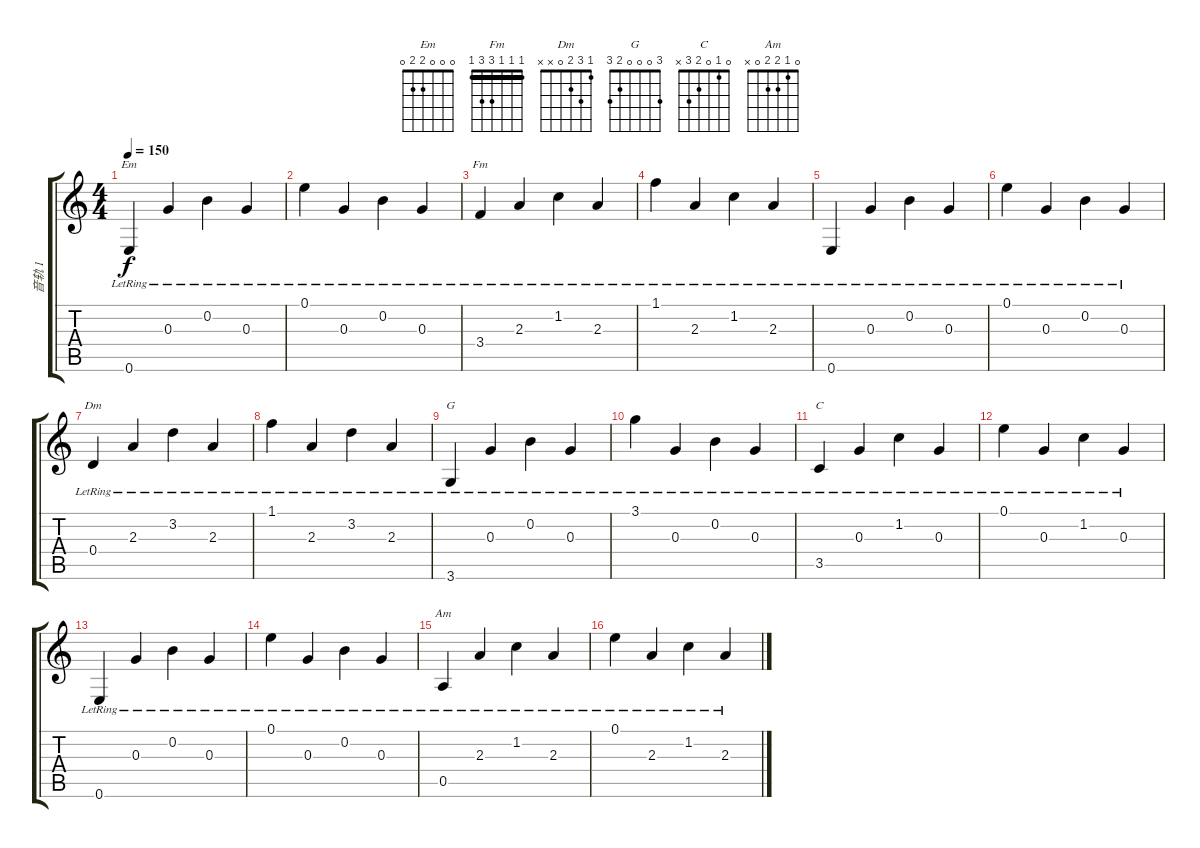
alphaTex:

\track ("音轨 1" "音轨 1") {instrument acousticguitarsteel}
\staff {score tabs}
\tuning (E4 B3 G3 D3 A2 E2) {hide}
\chord ("Em" 0 0 0 2 2 0)
\chord ("Fm" 1 1 1 3 3 1) {barre 1}
\chord ("Dm" 1 3 2 0 x x)
\chord ("G" 3 0 0 0 2 3)
\chord ("C" 0 1 0 2 3 x)
\chord ("Am" 0 1 2 2 0 x)
\ts (4 4)
\tempo 150
\clef g2
\ks c
0.6{lr}.4{ch "Em" dy f} 0.3{lr}.4 0.2{lr}.4 0.3{lr}.4 |
0.1{lr}.4 0.3{lr}.4 0.2{lr}.4 0.3{lr}.4 |
3.4{lr}.4{ch "Fm"} 2.3{lr}.4 1.2{lr}.4 2.3{lr}.4 |
1.1{lr}.4 2.3{lr}.4 1.2{lr}.4 2.3{lr}.4 |
0.6{lr}.4 0.3{lr}.4 0.2{lr}.4 0.3{lr}.4 |
0.1{lr}.4 0.3{lr}.4 0.2{lr}.4 0.3{lr}.4 |
0.4{lr}.4{ch "Dm"} 2.3{lr}.4 3.2{lr}.4 2.3{lr}.4 |
1.1{lr}.4 2.3{lr}.4 3.2{lr}.4 2.3{lr}.4 |
3.6{lr}.4{ch "G"} 0.3{lr}.4 0.2{lr}.4 0.3{lr}.4 |
3.1{lr}.4 0.3{lr}.4 0.2{lr}.4 0.3{lr}.4 |
3.5{lr}.4{ch "C"} 0.3{lr}.4 1.2{lr}.4 0.3{lr}.4 |
0.1{lr}.4 0.3{lr}.4 1.2{lr}.4 0.3{lr}.4 |
0.6{lr}.4 0.3{lr}.4 0.2{lr}.4 0.3{lr}.4 |
0.1{lr}.4 0.3{lr}.4 0.2{lr}.4 0.3{lr}.4 |
0.5{lr}.4{ch "Am"} 2.3{lr}.4 1.2{lr}.4 2.3{lr}.4 |
0.1{lr}.4 2.3{lr}.4 1.2{lr}.4 2.3{lr}.4
